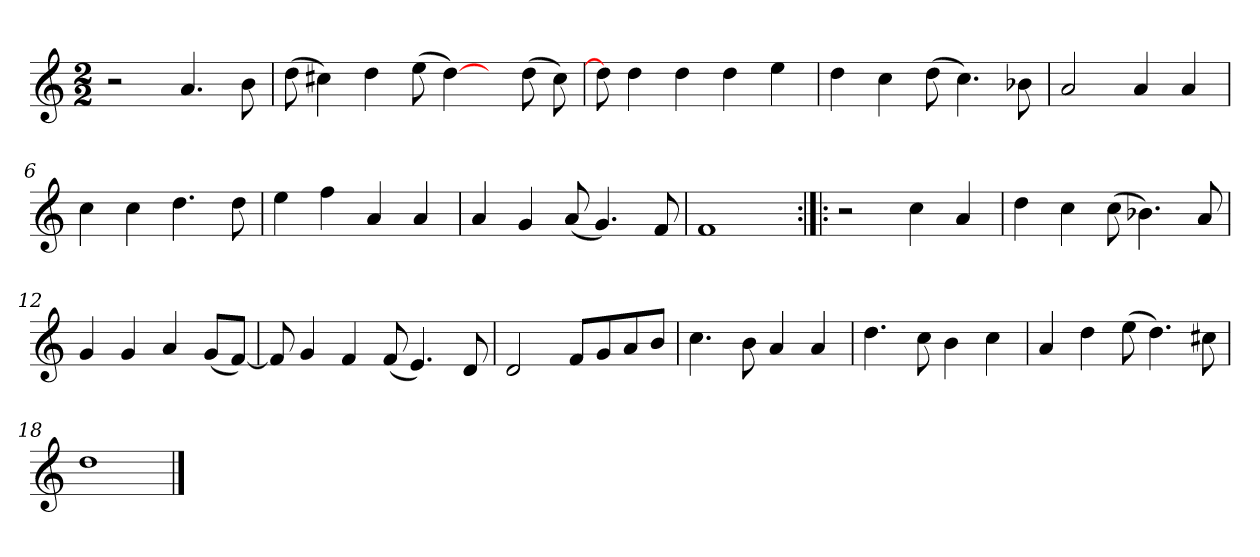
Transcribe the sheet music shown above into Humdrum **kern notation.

**kern
*part1
*staff1
*clefG2
*k[]
*D:dor
*M2/2
*MM120
=1
2r
4.a
8b
=2
(8dd
4cc#X)
4dd
(8ee
[4dd)
8ryy
(8dd
8cc#)
=3
8dd]
4dd
4dd
4dd
4ee
=4
4dd
4cc
(8dd
4.cc)
8b-X
=5
2a
4a
4a
=6
4cc
4cc
4.dd
8dd
=7
4ee
4ff
4a
4a
=8
4a
4g
(8a
4.g)
8f
=9
1f
=10:|!|:
2r
4cc
4a
=11
4dd
4cc
(8cc
4.b-X)
8a
=12
4g
4g
4a
(8g/L
[8f/J)
=13
8f]
4g
4f
(8f
4.e)
8d
=14
2d
8f/L
8g/
8a/
8b/J
=15
4.cc
8b
4a
4a
=16
4.dd
8cc
4b
4cc
=17
4a
4dd
(8ee
4.dd)
8cc#X
=18
1dd
==
*-
